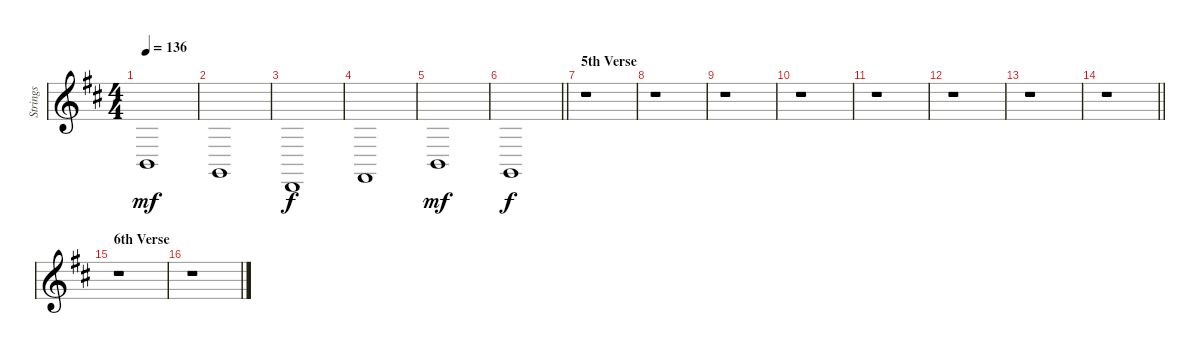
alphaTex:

\track ("Strings" "Strings") {instrument stringensemble1}
\staff {score}
\tuning (E4 B3 G3 D3 A2 D2) {hide}
\ts (4 4)
\tempo 136
\clef g2
\ks bminor
2.5.1{dy mf} |
5.6.1 |
0.6.1{dy f} |
4.6.1 |
2.5.1{dy mf} |
\barLineRight lightlight
5.6.1{dy f} |
\section ("" "5th Verse")
r.1 |
r.1 |
r.1 |
r.1 |
r.1 |
r.1 |
r.1 |
\barLineRight lightlight
r.1 |
\section ("" "6th Verse")
r.1 |
r.1
